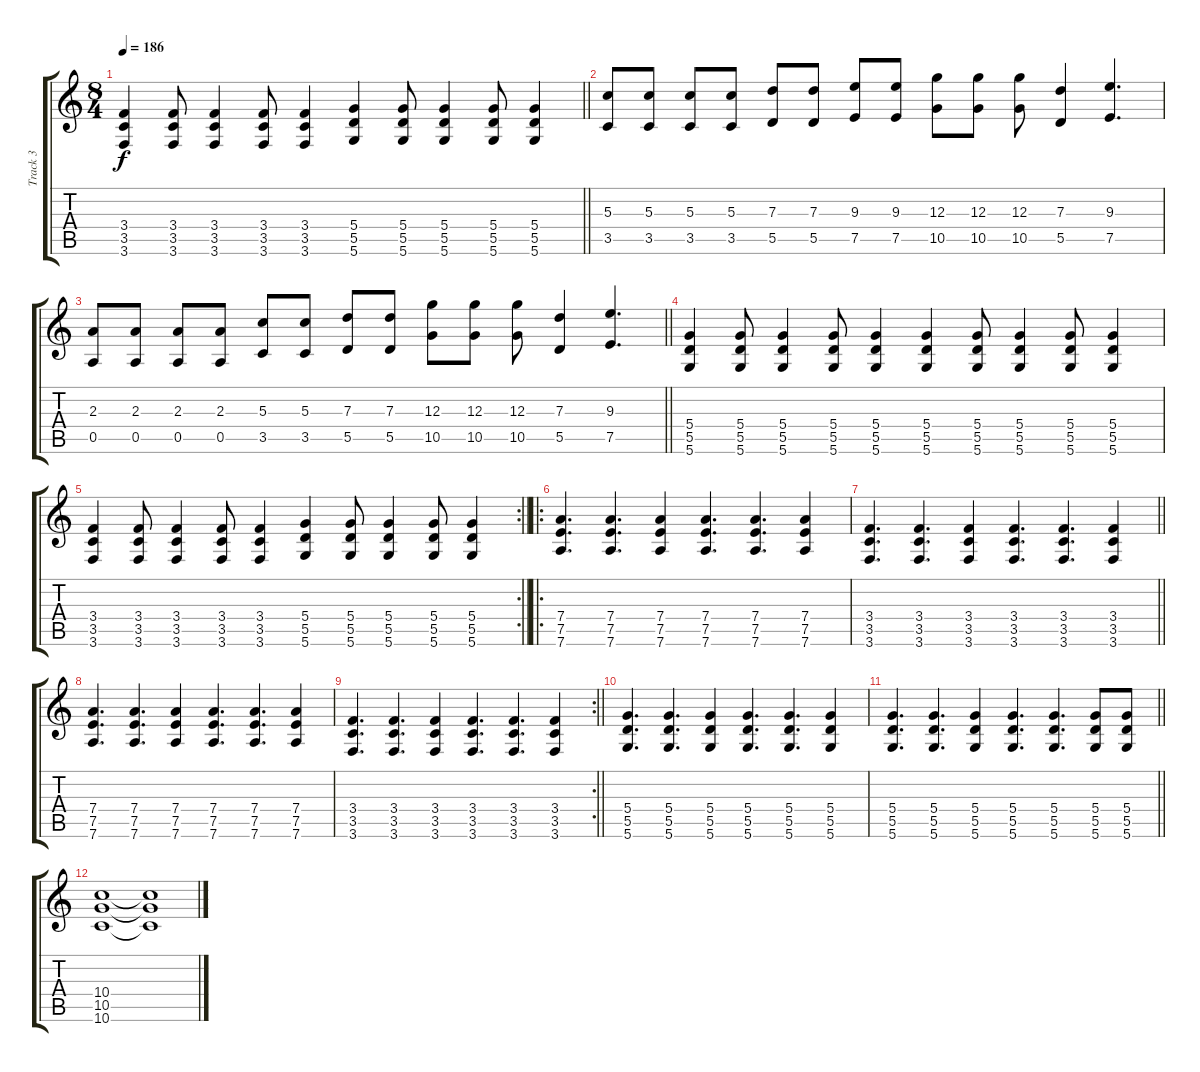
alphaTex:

\track ("Track 3" "Track 3") {instrument distortionguitar}
\staff {score tabs}
\tuning (E4 B3 G3 D3 A2 D2) {hide}
\ts (8 4)
\tempo 186
\clef g2
\barLineRight lightlight
\ks c
(3.4 3.5 3.6).4{dy f} (3.4 3.5 3.6).8 (3.4 3.5 3.6).4 (3.4 3.5 3.6).8 (3.4 3.5 3.6).4 (5.4 5.5 5.6).4 (5.4 5.5 5.6).8 (5.4 5.5 5.6).4 (5.4 5.5 5.6).8 (5.4 5.5 5.6).4 |
(5.3 3.5).8 (5.3 3.5).8 (5.3 3.5).8 (5.3 3.5).8 (7.3 5.5).8 (7.3 5.5).8 (9.3 7.5).8 (9.3 7.5).8 (12.3 10.5).8 (12.3 10.5).8 (12.3 10.5).8 (7.3 5.5).4 (9.3 7.5).4{d} |
\barLineRight lightlight
(2.3 0.5).8 (2.3 0.5).8 (2.3 0.5).8 (2.3 0.5).8 (5.3 3.5).8 (5.3 3.5).8 (7.3 5.5).8 (7.3 5.5).8 (12.3 10.5).8 (12.3 10.5).8 (12.3 10.5).8 (7.3 5.5).4 (9.3 7.5).4{d} |
(5.4 5.5 5.6).4 (5.4 5.5 5.6).8 (5.4 5.5 5.6).4 (5.4 5.5 5.6).8 (5.4 5.5 5.6).4 (5.4 5.5 5.6).4 (5.4 5.5 5.6).8 (5.4 5.5 5.6).4 (5.4 5.5 5.6).8 (5.4 5.5 5.6).4 |
\rc 2
\barLineRight lightlight
(3.4 3.5 3.6).4 (3.4 3.5 3.6).8 (3.4 3.5 3.6).4 (3.4 3.5 3.6).8 (3.4 3.5 3.6).4 (5.4 5.5 5.6).4 (5.4 5.5 5.6).8 (5.4 5.5 5.6).4 (5.4 5.5 5.6).8 (5.4 5.5 5.6).4 |
\ro
(7.4 7.5 7.6).4{d} (7.4 7.5 7.6).4{d} (7.4 7.5 7.6).4 (7.4 7.5 7.6).4{d} (7.4 7.5 7.6).4{d} (7.4 7.5 7.6).4 |
\barLineRight lightlight
(3.4 3.5 3.6).4{d} (3.4 3.5 3.6).4{d} (3.4 3.5 3.6).4 (3.4 3.5 3.6).4{d} (3.4 3.5 3.6).4{d} (3.4 3.5 3.6).4 |
(7.4 7.5 7.6).4{d} (7.4 7.5 7.6).4{d} (7.4 7.5 7.6).4 (7.4 7.5 7.6).4{d} (7.4 7.5 7.6).4{d} (7.4 7.5 7.6).4 |
\rc 2
\barLineRight lightlight
(3.4 3.5 3.6).4{d} (3.4 3.5 3.6).4{d} (3.4 3.5 3.6).4 (3.4 3.5 3.6).4{d} (3.4 3.5 3.6).4{d} (3.4 3.5 3.6).4 |
(5.4 5.5 5.6).4{d} (5.4 5.5 5.6).4{d} (5.4 5.5 5.6).4 (5.4 5.5 5.6).4{d} (5.4 5.5 5.6).4{d} (5.4 5.5 5.6).4 |
\barLineRight lightlight
(5.4 5.5 5.6).4{d} (5.4 5.5 5.6).4{d} (5.4 5.5 5.6).4 (5.4 5.5 5.6).4{d} (5.4 5.5 5.6).4{d} (5.4 5.5 5.6).8 (5.4 5.5 5.6).8 |
(10.4 10.5 10.6).1 (10.4{t} 10.5{t} 10.6{t}).1
